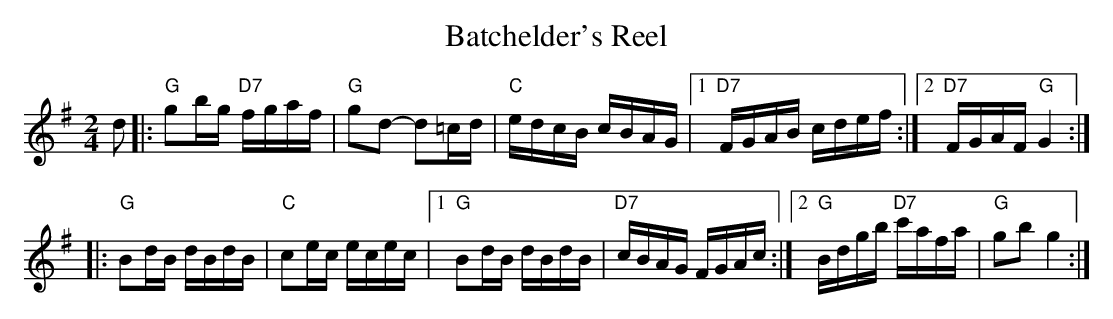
X:1
T: Batchelder's Reel
M: 2/4
L: 1/16
K: G
d2 \
|: "G"g2bg "D7"fgaf | "G"g2d2- d2=cd | "C"edcB cBAG |1 "D7"FGAB cdef :|2 "D7"FGAF "G"G4 :|
|: "G"B2dB dBdB | "C"c2ec ecec |1 "G"B2dB dBdB | "D7"cBAG FGAc :|2 "G"Bdgb "D7"c'afa | "G"g2b2 g4 :|
